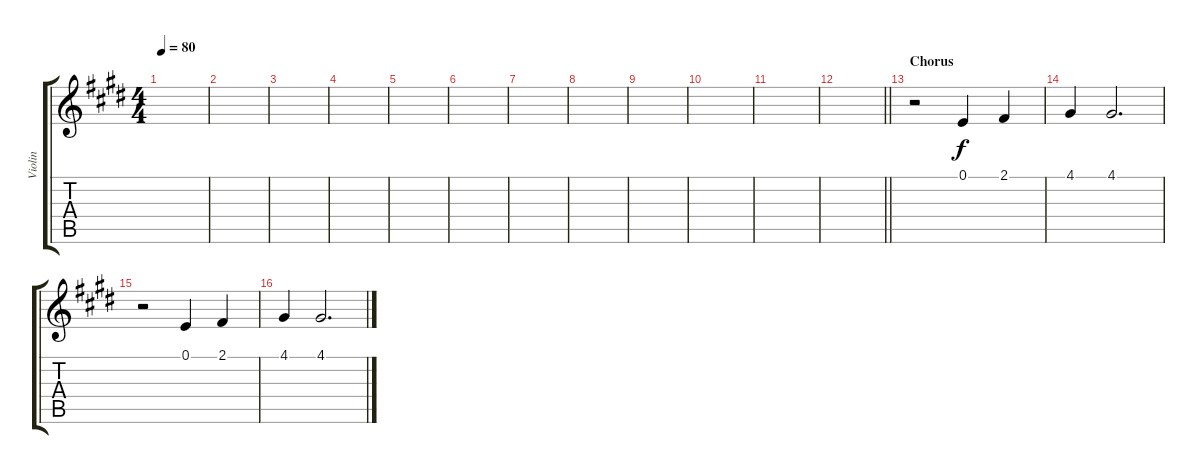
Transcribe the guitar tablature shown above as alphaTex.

\track ("Violin" "Violin") {instrument violin}
\staff {score tabs}
\tuning (E4 B3 G3 D3 A2 E2) {hide}
\ts (4 4)
\tempo 80
\clef g2
\ks e
|
|
|
|
|
|
|
|
|
|
|
\barLineRight lightlight
|
\section ("" "Chorus")
r.2 0.1.4 2.1.4 |
4.1.4 4.1.2{d} |
r.2 0.1.4 2.1.4 |
4.1.4 4.1.2{d}
